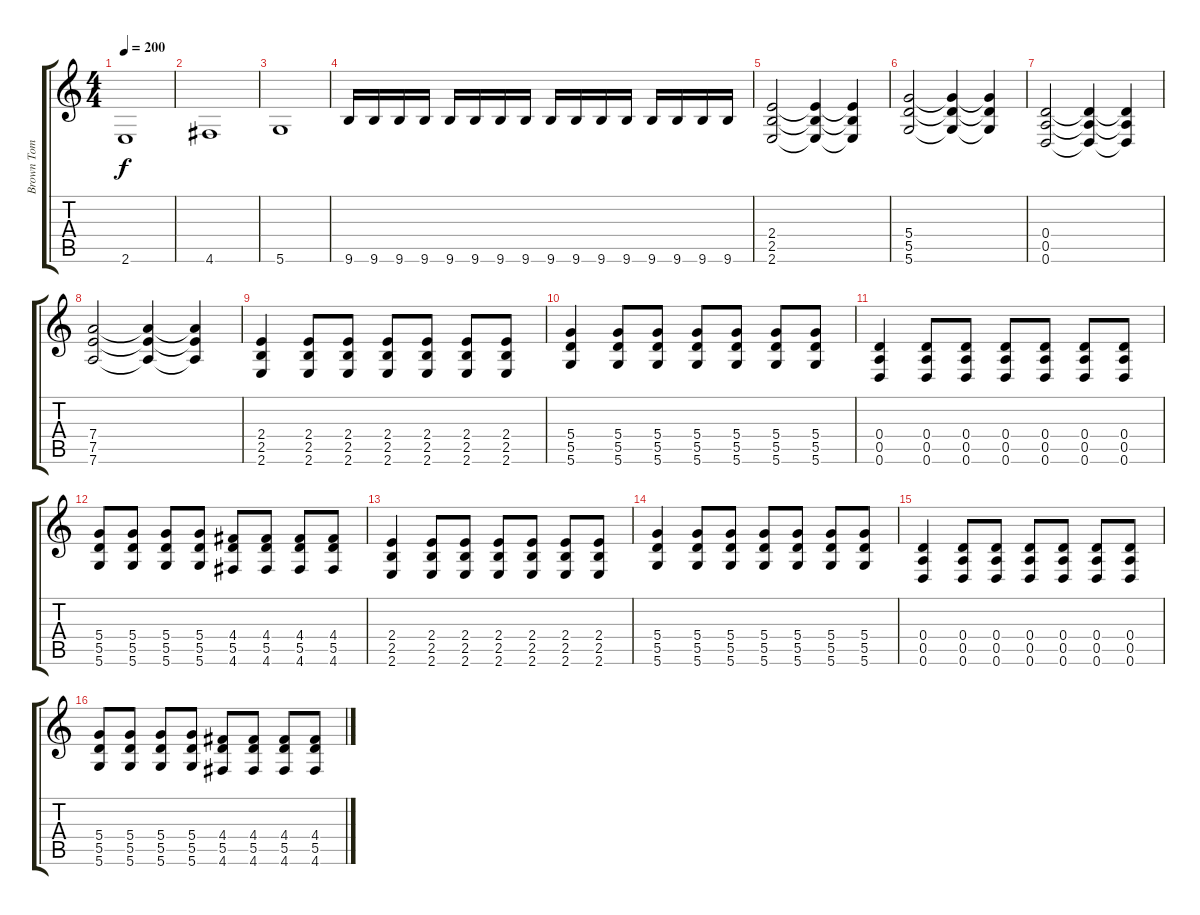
\track ("Brown Tom" "Brown Tom") {instrument electricguitarclean}
\staff {score tabs}
\tuning (E4 B3 G3 D3 A2 D2) {hide}
\ts (4 4)
\tempo 200
\clef g2
\ks c
2.6.1{dy f} |
4.6.1 |
5.6.1 |
9.6.16 9.6.16 9.6.16 9.6.16 9.6.16 9.6.16 9.6.16 9.6.16 9.6.16 9.6.16 9.6.16 9.6.16 9.6.16 9.6.16 9.6.16{volume 0} 9.6.16 |
(2.4 2.5 2.6).2{volume 9} (2.4{t} 2.5{t} 2.6{t}).4 (2.4{t} 2.5{t} 2.6{t}).4{volume 7} |
(5.4 5.5 5.6).2{volume 13} (5.4{t} 5.5{t} 5.6{t}).4 (5.4{t} 5.5{t} 5.6{t}).4{volume 7} |
(0.4 0.5 0.6).2{volume 13} (0.4{t} 0.5{t} 0.6{t}).4 (0.4{t} 0.5{t} 0.6{t}).4{volume 7} |
(7.4 7.5 7.6).2{volume 13} (7.4{t} 7.5{t} 7.6{t}).4 (7.4{t} 7.5{t} 7.6{t}).4 |
(2.4 2.5 2.6).4{instrument distortionguitar} (2.4 2.5 2.6).8 (2.4 2.5 2.6).8 (2.4 2.5 2.6).8 (2.4 2.5 2.6).8 (2.4 2.5 2.6).8 (2.4 2.5 2.6).8 |
(5.4 5.5 5.6).4 (5.4 5.5 5.6).8 (5.4 5.5 5.6).8 (5.4 5.5 5.6).8 (5.4 5.5 5.6).8 (5.4 5.5 5.6).8 (5.4 5.5 5.6).8 |
(0.4 0.5 0.6).4 (0.4 0.5 0.6).8 (0.4 0.5 0.6).8 (0.4 0.5 0.6).8 (0.4 0.5 0.6).8 (0.4 0.5 0.6).8 (0.4 0.5 0.6).8 |
(5.4 5.5 5.6).8 (5.4 5.5 5.6).8 (5.4 5.5 5.6).8 (5.4 5.5 5.6).8 (4.4 5.5 4.6).8 (4.4 5.5 4.6).8 (4.4 5.5 4.6).8 (4.4 5.5 4.6).8 |
(2.4 2.5 2.6).4{instrument distortionguitar} (2.4 2.5 2.6).8 (2.4 2.5 2.6).8 (2.4 2.5 2.6).8 (2.4 2.5 2.6).8 (2.4 2.5 2.6).8 (2.4 2.5 2.6).8 |
(5.4 5.5 5.6).4 (5.4 5.5 5.6).8 (5.4 5.5 5.6).8 (5.4 5.5 5.6).8 (5.4 5.5 5.6).8 (5.4 5.5 5.6).8 (5.4 5.5 5.6).8 |
(0.4 0.5 0.6).4 (0.4 0.5 0.6).8 (0.4 0.5 0.6).8 (0.4 0.5 0.6).8 (0.4 0.5 0.6).8 (0.4 0.5 0.6).8 (0.4 0.5 0.6).8 |
(5.4 5.5 5.6).8 (5.4 5.5 5.6).8 (5.4 5.5 5.6).8 (5.4 5.5 5.6).8 (4.4 5.5 4.6).8 (4.4 5.5 4.6).8 (4.4 5.5 4.6).8 (4.4 5.5 4.6).8
